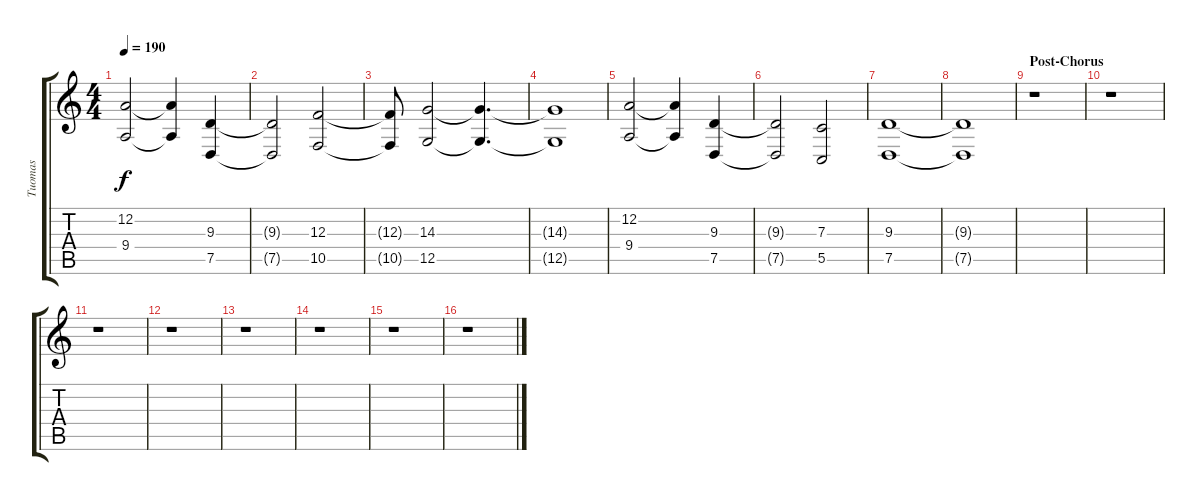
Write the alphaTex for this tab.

\track ("Tuomas" "Tuomas") {instrument tremolostrings}
\staff {score tabs}
\tuning (D4 A3 F3 C3 G2 D2) {hide}
\ts (4 4)
\tempo 190
\clef g2
\ks c
(12.2 9.4).2{dy f} (12.2{t} 9.4{t}).4 (9.3 7.5).4 |
(9.3{t} 7.5{t}).2 (12.3 10.5).2 |
(12.3{t} 10.5{t}).8 (14.3 12.5).2 (14.3{t} 12.5{t}).4{d} |
(14.3{t} 12.5{t}).1 |
(12.2 9.4).2 (12.2{t} 9.4{t}).4 (9.3 7.5).4 |
(9.3{t} 7.5{t}).2 (7.3 5.5).2 |
(9.3 7.5).1 |
(9.3{t} 7.5{t}).1 |
\section ("" "Post-Chorus")
r.1 |
r.1 |
r.1 |
r.1 |
r.1 |
r.1 |
r.1 |
r.1
